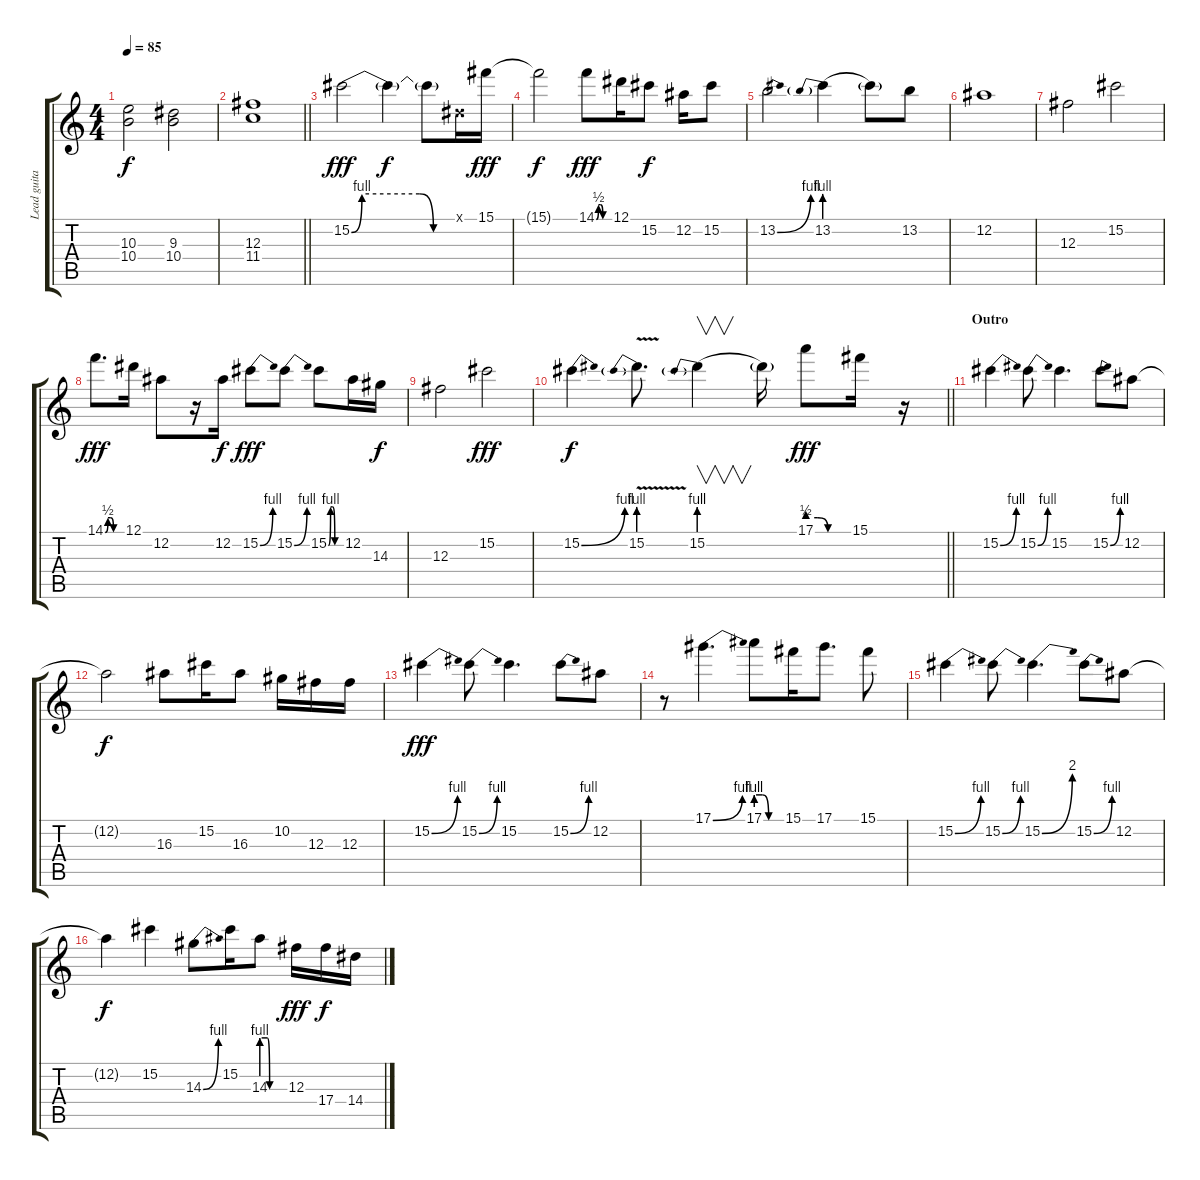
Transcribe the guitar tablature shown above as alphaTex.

\track ("Lead guitar" "Lead guita") {instrument distortionguitar}
\staff {score tabs}
\tuning (Eb4 Bb3 Gb3 Db3 Ab2 Eb2) {hide}
\ts (4 4)
\tempo 85
\clef g2
\ks c
(10.3 10.4).2{dy f} (9.3 10.4).2 |
\barLineRight lightlight
(12.3 11.4).1 |
15.2{be (custom 0 0 6 4 39 4 47 0 60 0)}.2{dy fff volume 11 instrument distortionguitar} 15.2{t}.4{dy f} 15.2{t}.8 0.1{x}.16 15.1.16{dy fff} |
15.1{t}.2{dy f} 14.1{be (custom 0 0 10 2 20 2 30 0 60 0)}.8{dy fff} 12.1.16 15.2.8{dy f} 12.2.16 15.2.8 |
13.2{be (bend 0 0 60 4)}.2 13.2{be (prebend 0 4 60 4)}.4 13.2{t}.8 13.2.8 |
12.2.1 |
12.3.2 15.2.2 |
14.1{be (custom 0 0 10 2 20 2 30 0 60 0)}.8{d dy fff} 12.1.16 12.2.8 r.16 12.2.16{dy f} 15.2{be (bend 0 0 60 4)}.8{dy fff} 15.2{be (bend 0 0 60 4)}.8 15.2{be (custom 0 0 10 4 20 4 30 0 60 0)}.8 12.2.16 14.3.16{dy f} |
12.3.2 15.2.2{dy fff} |
\barLineRight lightlight
15.2{be (bend 0 0 60 4)}.4{dy f} 15.2{be (prebend 0 4 60 4) v}.8{d} 15.2{be (prebend 0 4 60 4)}.4{v} 15.2{t}.16 17.1{be (custom 0 2 15 2 30 0 60 0)}.8{dy fff} 15.1.16 r.16 |
\section ("" "Outro")
15.2{be (bend 0 0 60 4)}.4 15.2{be (bend 0 0 60 4)}.8 15.2.4{d} 15.2{be (bend 0 0 60 4)}.8 12.2.8 |
12.2{t}.2{dy f} 16.3.8 15.2.16 16.3.8 10.2.16 12.3.16 12.3.16 |
15.2{be (bend 0 0 60 4)}.4{dy fff} 15.2{be (bend 0 0 60 4)}.8 15.2.4{d} 15.2{be (bend 0 0 60 4)}.8 12.2.8 |
r.8 17.1{be (bend 0 0 60 4)}.4{d} 17.1{be (custom 0 4 15 4 30 0 60 0)}.8 15.1.16 17.1.8{d} 15.1.8 |
15.2{be (bend 0 0 60 4)}.4 15.2{be (bend 0 0 60 4)}.8 15.2{be (bend 0 0 60 8)}.4{d} 15.2{be (bend 0 0 60 4)}.8 12.2.8 |
12.2{t}.4{dy f} 15.2.4 14.3{be (bend 0 0 60 4)}.8 15.2.16 14.3{be (custom 0 4 15 4 21 0 30 0 60 0)}.8 12.3.16{dy fff} 17.4.16{dy f} 14.4.16
